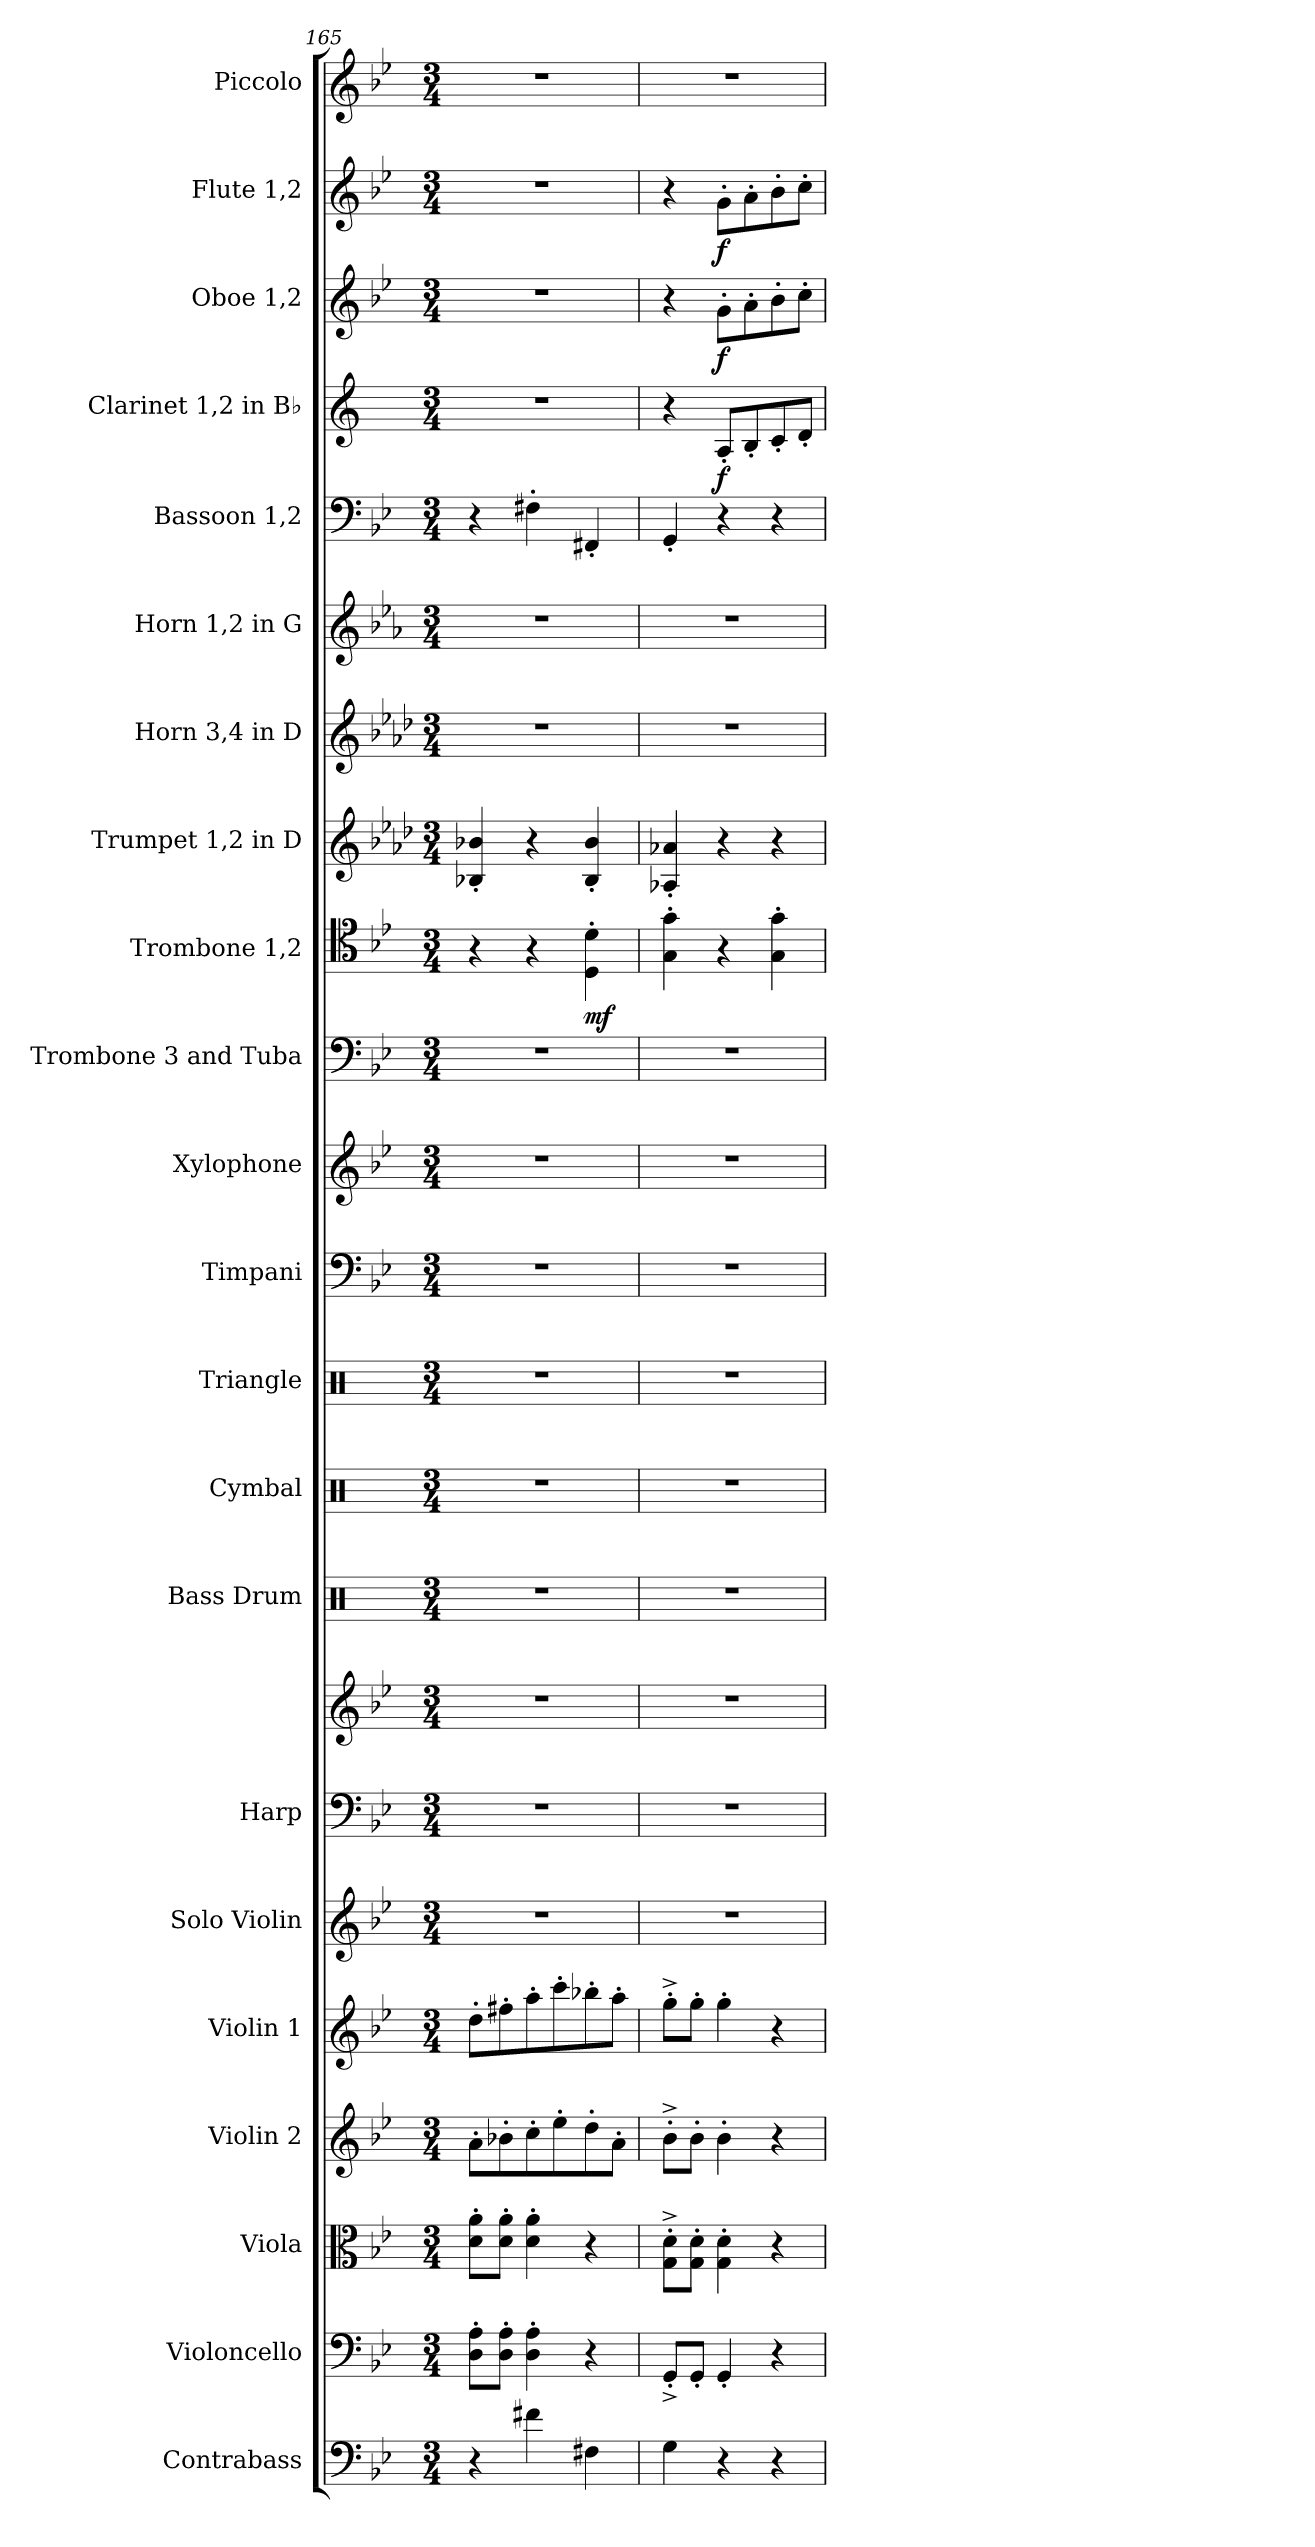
**kern	**kern	**kern	**kern	**kern	**kern	**kern	**kern	**kern	**kern	**kern	**kern	**kern	**kern	**kern	**dynam	**kern	**kern	**kern	**kern	**kern	**dynam	**kern	**dynam	**kern	**dynam	**kern
*part22	*part21	*part20	*part19	*part18	*part17	*part16	*part16	*part15	*part14	*part13	*part12	*part11	*part10	*part9	*part9	*part8	*part7	*part6	*part5	*part4	*part4	*part3	*part3	*part2	*part2	*part1
*staff23	*staff22	*staff21	*staff20	*staff19	*staff18	*staff17	*staff16	*staff15	*staff14	*staff13	*staff12	*staff11	*staff10	*staff9	*staff9	*staff8	*staff7	*staff6	*staff5	*staff4	*staff4	*staff3	*staff3	*staff2	*staff2	*staff1
*I"Contrabass	*I"Violoncello	*I"Viola	*I"Violin 2	*I"Violin 1	*I"Solo Violin	*I"Harp	*	*I"Bass Drum	*I"Cymbal	*I"Triangle	*I"Timpani	*I"Xylophone	*I"Trombone 3 and Tuba	*I"Trombone 1,2	*	*I"Trumpet 1,2 in D	*I"Horn 3,4 in D	*I"Horn 1,2 in G	*I"Bassoon 1,2	*I"Clarinet 1,2 in B♭	*	*I"Oboe 1,2	*	*I"Flute 1,2	*	*I"Piccolo
*I'Cb.	*I'Vc.	*I'Vla.	*I'Vln. 2	*I'Vln. 1	*I'Solo Vln.	*I'Hrp.	*	*I'B.D	*I'Cym.	*I'Trgl.	*I'Timp.	*I'Xyl.	*I'Tbn. 3 and Tba.	*I'Tbn. 1,2	*	*I'Tpt. 1,2 in D	*I'Hn. 3,4 in D	*I'Hn. 1,2 in G	*I'Bsn. 1,2	*I'Cl. 1,2 in B♭	*	*I'Ob. 1,2	*	*I'Fl. 1,2	*	*I'Picc.
*clefF4	*clefF4	*clefC3	*clefG2	*clefG2	*clefG2	*clefF4	*clefG2	*clefX	*clefX	*clefX	*clefF4	*clefG2	*clefF4	*clefC4	*	*clefG2	*clefG2	*clefG2	*clefF4	*clefG2	*	*clefG2	*	*clefG2	*	*clefG2
*ITrd7c12	*	*	*	*	*	*	*	*	*	*	*	*ITrd-7c-12	*	*	*	*ITrd-1c-2	*ITrd6c10	*ITrd3c5	*	*ITrd1c2	*	*	*	*	*	*ITrd-7c-12
*k[b-e-]	*k[b-e-]	*k[b-e-]	*k[b-e-]	*k[b-e-]	*k[b-e-]	*k[b-e-]	*k[b-e-]	*k[]	*k[]	*k[]	*k[b-e-]	*k[b-e-]	*k[b-e-]	*k[b-e-]	*	*k[b-e-]	*k[b-e-]	*k[b-e-]	*k[b-e-]	*k[b-e-]	*	*k[b-e-]	*	*k[b-e-]	*	*k[b-e-]
*M3/4	*M3/4	*M3/4	*M3/4	*M3/4	*M3/4	*M3/4	*M3/4	*M3/4	*M3/4	*M3/4	*M3/4	*M3/4	*M3/4	*M3/4	*	*M3/4	*M3/4	*M3/4	*M3/4	*M3/4	*	*M3/4	*	*M3/4	*	*M3/4
=165	=165	=165	=165	=165	=165	=165	=165	=165	=165	=165	=165	=165	=165	=165	=165	=165	=165	=165	=165	=165	=165	=165	=165	=165	=165	=165
4r	8D\' 8A\'L	8d\' 8a\'L	8a'\L	8dd'\L	2.r	2.r	2.r	2.r	2.r	2.r	2.r	2.r	2.r	4r	.	4cn/' 4ccn/'	2.r	2.r	4r	2.r	.	2.r	.	2.r	.	2.r
.	8D\' 8A\'J	8d\' 8a\'J	8b-X'\	8ff#X'\	.	.	.	.	.	.	.	.	.	.	.	.	.	.	.	.	.	.	.	.	.	.
4F#X\	4D\' 4A\'	4d\' 4a\'	8cc'\	8aa'\	.	.	.	.	.	.	.	.	.	4r	.	4r	.	.	4F#X'\	.	.	.	.	.	.	.
.	.	.	8ee-'\	8ccc'\	.	.	.	.	.	.	.	.	.	.	.	.	.	.	.	.	.	.	.	.	.	.
!	!	!	!	!	!	!	!	!	!	!	!	!	!	!	!LO:DY:b	!	!	!	!	!	!	!	!	!	!	!
4FF#X\	4r	4r	8dd'\	8bb-X'\	.	.	.	.	.	.	.	.	.	4D\' 4d\'	mf	4c/' 4cc/'	.	.	4FF#X'/	.	.	.	.	.	.	.
.	.	.	8a'\J	8aa'\J	.	.	.	.	.	.	.	.	.	.	.	.	.	.	.	.	.	.	.	.	.	.
=166	=166	=166	=166	=166	=166	=166	=166	=166	=166	=166	=166	=166	=166	=166	=166	=166	=166	=166	=166	=166	=166	=166	=166	=166	=166	=166
4GG\	8GG'^/L	8G\'^ 8d\'^L	8b-'^\L	8gg'^\L	2.r	2.r	2.r	2.r	2.r	2.r	2.r	2.r	2.r	4G\' 4g\'	.	4B-X/' 4b-X/'	2.r	2.r	4GG'/	4r	.	4r	.	4r	.	2.r
.	8GG'/J	8G\' 8d\'J	8b-'\J	8gg'\J	.	.	.	.	.	.	.	.	.	.	.	.	.	.	.	.	.	.	.	.	.	.
!	!	!	!	!	!	!	!	!	!	!	!	!	!	!	!	!	!	!	!	!	!LO:DY:b	!	!LO:DY:b	!	!LO:DY:b	!
4r	4GG'/	4G\' 4d\'	4b-'\	4gg'\	.	.	.	.	.	.	.	.	.	4r	.	4r	.	.	4r	8G'/L	f	8g'\L	f	8g'\L	f	.
.	.	.	.	.	.	.	.	.	.	.	.	.	.	.	.	.	.	.	.	8A'/	.	8a'\	.	8a'\	.	.
4r	4r	4r	4r	4r	.	.	.	.	.	.	.	.	.	4G\' 4g\'	.	4r	.	.	4r	8B-'/	.	8b-'\	.	8b-'\	.	.
.	.	.	.	.	.	.	.	.	.	.	.	.	.	.	.	.	.	.	.	8c'/J	.	8cc'\J	.	8cc'\J	.	.
=	=	=	=	=	=	=	=	=	=	=	=	=	=	=	=	=	=	=	=	=	=	=	=	=	=	=
*-	*-	*-	*-	*-	*-	*-	*-	*-	*-	*-	*-	*-	*-	*-	*-	*-	*-	*-	*-	*-	*-	*-	*-	*-	*-	*-
